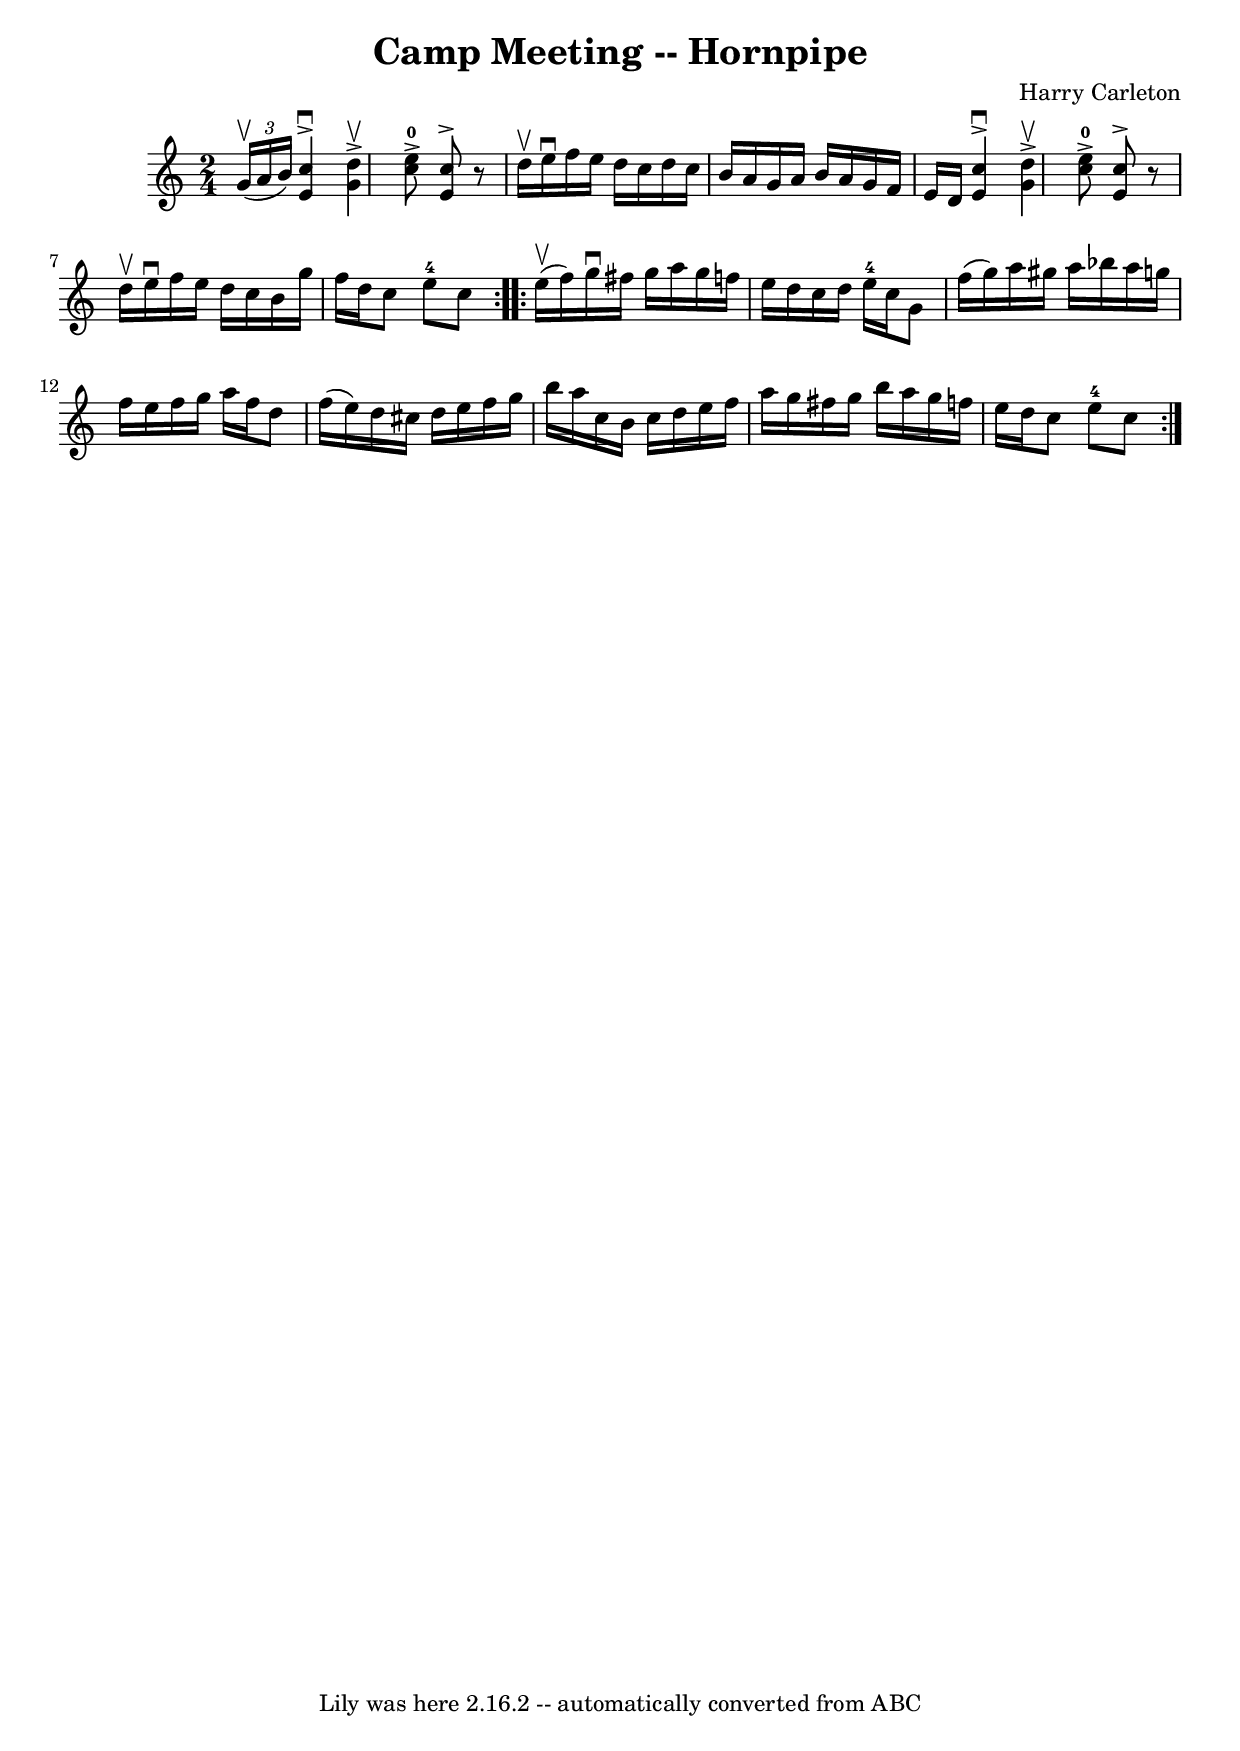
\version "2.16.2"
\include "Mammoth.ily"
\header {
  %% book = "Cole's 1000 Fiddle Tunes"
  composer = "Harry Carleton"
  crossRefNumber = "1"
  footnotes = ""
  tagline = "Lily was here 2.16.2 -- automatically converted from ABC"
  title = "Camp Meeting -- Hornpipe"

}
voicedefault =  {



  \repeat volta 2 {

    \time 2/4 
    \key c \major
    \times 2/3 { g'16 (^\upbow a'16 b'16) 
	       }  |
    << c''4^\downbow^\accent e'4   >> << d''4^\upbow^\accent   
					 g'4   >> |
    << c''8-0^\accent e''8   >> << c''8^\accent e'8 
				 >>   r8 d''16^\upbow e''16^\downbow |
    f''16 e''16 d''16  
    c''16 d''16 c''16 b'16 a'16  |
    g'16 a'16 b'16    
    a'16 g'16 f'16 e'16 d'16  |
    << c''4^\downbow^\accent  
       e'4   >> << d''4^\upbow^\accent g'4   >> |
    << c''8-0^\accent e''8   >> << c''8^\accent e'8   >>   r8 d''16^\upbow   
    e''16^\downbow |
    f''16 e''16 d''16 c''16 b'16 g''16  
    f''16 d''16  |
    c''8 e''8-4 c''8  
  }     
  \repeat volta 2 {
    
    e''16 (^\upbow f''16) |
    g''16^\downbow fis''16 g''16    
    a''16 g''16 f''!16 e''16 d''16  |
    c''16 d''16 e''16-4 c''16 g'8 f''16 (g''16) |
    a''16 gis''16 a''16 
    bes''16 a''16 g''!16 f''16 e''16  |
    f''16 g''16    
    a''16 f''16 d''8 f''16 (e''16) |
    d''16 cis''16    
    d''16 e''16 f''16 g''16 b''16 a''16  |
    c''16 b'16    
    c''16 d''16 e''16 f''16 a''16 g''16  |
    fis''16 g''16 
    b''16 a''16 g''16 f''!16 e''16 d''16  |
    c''8 e''8-4 c''8  
  }   

}

\score{
  <<

    \context Staff="default"
    {
      \voicedefault 
      
    }

  >>
  \layout {
    
  }
  \midi {
  }

}
